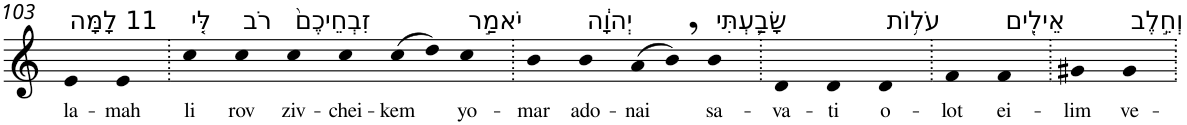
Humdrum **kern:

**kern	**text
*part1	*part1
*staff1	*staff1
*I"Piano	*
*I'Pno	*
!!LO:PB:g=z
*clefG2	*
*k[]	*
=103	=103
!LO:TX:a:t=11 לָמָּה	!
!	!LO:LY:b
4e	la-
!	!LO:LY:b
4e	-mah
=104.	=104.
!LO:TX:a:t=לִּ֤י	!
!	!LO:LY:b
4cc	li
!LO:TX:a:t=רֹב	!
!	!LO:LY:b
4cc	rov
!LO:TX:a:t=זִבְחֵיכֶם֙	!
!	!LO:LY:b
4cc	ziv-
!	!LO:LY:b
4cc	-chei-
!	!LO:LY:b
(8cc	-kem
8dd)	.
!LO:TX:a:t=יֹאמַ֣ר	!
!	!LO:LY:b
4cc	yo-
=105.	=105.
!	!LO:LY:b
4b	-mar
!LO:TX:a:t=יְהוָ֔ה	!
!	!LO:LY:b
4b	ado-
!	!LO:LY:b
(8a	-nai
8b,)	.
!LO:TX:a:t=שָׂבַ֛עְתִּי	!
!	!LO:LY:b
4b	sa-
=106.	=106.
!	!LO:LY:b
4d	-va-
!	!LO:LY:b
4d	-ti
!LO:TX:a:t=עֹל֥וֹת	!
!	!LO:LY:b
4d	o-
=107.	=107.
!	!LO:LY:b
4f	-lot
!LO:TX:a:t=אֵילִ֖ים	!
!	!LO:LY:b
4f	ei-
=108.	=108.
!	!LO:LY:b
4g#X	-lim
!LO:TX:a:t=וְחֵ֣לֶב	!
!	!LO:LY:b
4g#	ve-
=.	=.
*-	*-
